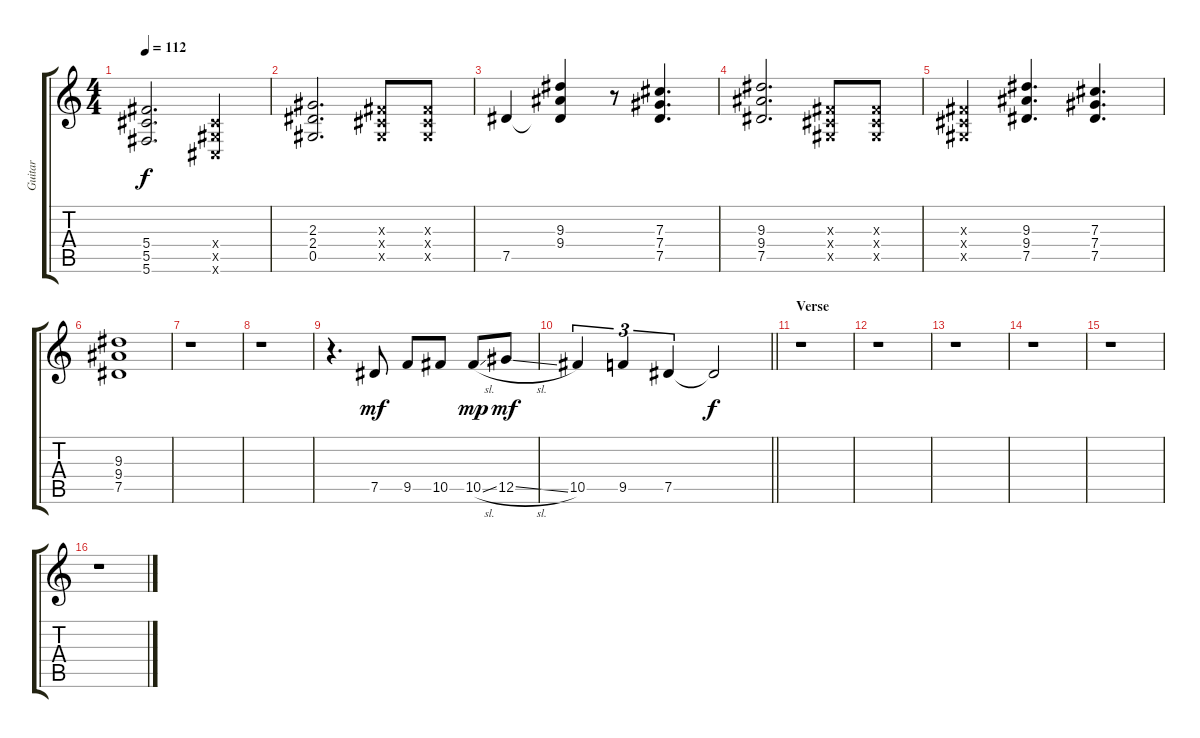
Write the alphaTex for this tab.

\track ("Guitar" "Guitar") {instrument overdrivenguitar}
\staff {score tabs}
\tuning (Eb4 Bb3 Gb3 Db3 Ab2 Db2) {hide}
\ts (4 4)
\tempo 112
\clef g2
\ks c
(5.4 5.5 5.6).2{d dy f} (0.4{x} 0.5{x} 0.6{x}).4 |
(2.3 2.4 0.5).2{d} (0.3{x} 0.4{x} 0.5{x}).8 (0.3{x} 0.4{x} 0.5{x}).8 |
7.5.4 (9.3 9.4 7.5{t}).4 r.8 (7.3 7.4 7.5).4{d} |
(9.3 9.4 7.5).2{d} (0.3{x} 0.4{x} 0.5{x}).8 (0.3{x} 0.4{x} 0.5{x}).8 |
(0.3{x} 0.4{x} 0.5{x}).4 (9.3 9.4 7.5).4{d} (7.3 7.4 7.5).4{d} |
(9.3 9.4 7.5).1{volume 0} |
r.1 |
r.1{volume 16} |
r.4{d} 7.5.8{dy mf} 9.5.8 10.5.8 10.5{sl}.8{dy mp} 12.5{sl}.8{dy mf} |
\barLineRight lightlight
10.5.4{tu (3 2)} 9.5.4{tu (3 2) volume 0} 7.5.4{tu (3 2)} 7.5{t}.2{dy f} |
\section ("" "Verse")
r.1 |
r.1{volume 16} |
r.1 |
r.1 |
r.1 |
r.1
